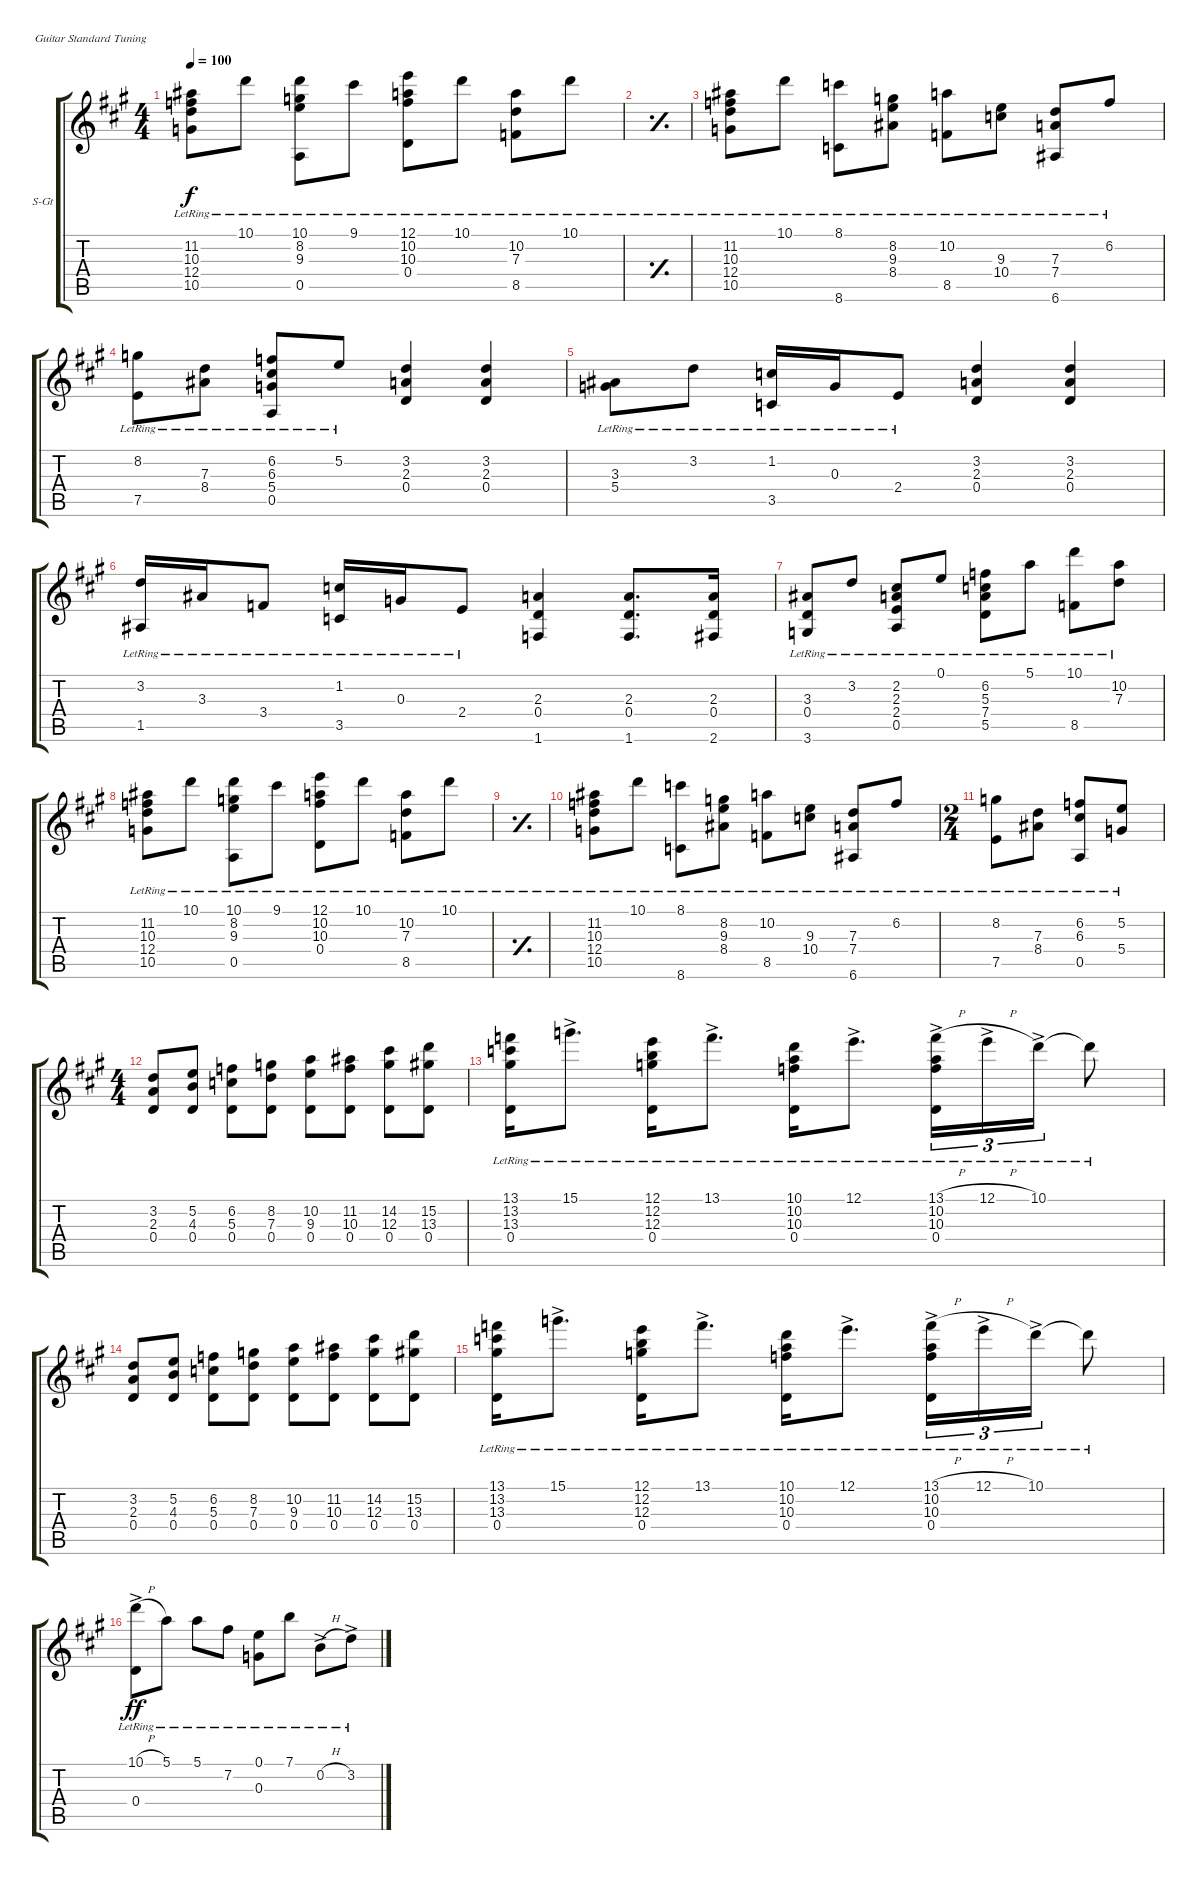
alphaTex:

\defaultSystemsLayout 4
\bracketExtendMode groupsimilarinstruments
\firstSystemTrackNameOrientation horizontal
\otherSystemsTrackNameOrientation horizontal
\track ("Steel Guitar" "S-Gt") {instrument acousticguitarsteel}
\staff {score tabs}
\tuning (E4 B3 G3 D3 A2 E2)
\ts (4 4)
\tempo 100
\clef g2
\ks a
(10.5{lr} 12.4{lr} 10.3{lr} 11.2{lr}).8{dy f} 10.1{lr}.8 (10.1{lr} 8.2{lr} 9.3{lr} 0.5{lr}).8 9.1{lr}.8 (12.1{lr} 10.2{lr} 10.3{lr} 0.4{lr}).8 10.1{lr}.8 (10.2{lr} 7.3{lr} 8.5{lr}).8 10.1{lr}.8 |
\simile simple
|
\simile none
(12.4{lr} 10.3{lr} 11.2{lr} 10.5{lr}).8 10.1{lr}.8 (8.1{lr} 8.6{lr}).8 (8.4{lr} 9.3{lr} 8.2{lr}).8 (10.2{lr} 8.5{lr}).8 (10.4{lr} 9.3{lr}).8 (7.3{lr} 7.4{lr} 6.6{lr}).8 6.2{lr}.8 |
(8.2{lr} 7.5{lr}).8 (8.4{lr} 7.3{lr}).8 (6.2{lr} 6.3{lr} 5.4{lr} 0.5{lr}).8 5.2{lr}.8 (0.4 2.3 3.2).4 (3.2 2.3 0.4).4 |
(5.4{lr} 3.3{lr}).8 3.2{lr}.8 (1.2{lr} 3.5{lr}).16 0.3{lr}.16 2.4{lr}.8 (0.4 2.3 3.2).4 (3.2 2.3 0.4).4 |
(1.5{lr} 3.2{lr}).16 3.3{lr}.16 3.4{lr}.8 (1.2{lr} 3.5{lr}).16 0.3{lr}.16 2.4{lr}.8 (1.6 0.4 2.3).4 (1.6 0.4 2.3).8{d} (2.3 0.4 2.6).16 |
(3.6 0.4{lr} 3.3{lr}).8 3.2{lr}.8 (0.5{lr} 2.4{lr} 2.3{lr} 2.2{lr}).8 0.1{lr}.8 (6.2{lr} 5.3{lr} 7.4{lr} 5.5{lr}).8 5.1{lr}.8 (10.1{lr} 8.5{lr}).8 (10.2{lr} 7.3{lr}).8 |
(10.5{lr} 12.4{lr} 10.3{lr} 11.2{lr}).8 10.1{lr}.8 (10.1{lr} 8.2{lr} 9.3{lr} 0.5{lr}).8 9.1{lr}.8 (12.1{lr} 10.2{lr} 10.3{lr} 0.4{lr}).8 10.1{lr}.8 (10.2{lr} 7.3{lr} 8.5{lr}).8 10.1{lr}.8 |
\simile simple
|
\simile none
(12.4{lr} 10.3{lr} 11.2{lr} 10.5{lr}).8 10.1{lr}.8 (8.1{lr} 8.6{lr}).8 (8.4{lr} 9.3{lr} 8.2{lr}).8 (10.2{lr} 8.5{lr}).8 (10.4{lr} 9.3{lr}).8 (7.3{lr} 7.4{lr} 6.6{lr}).8 6.2{lr}.8 |
\ts (2 4)
(7.5{lr} 8.2{lr}).8 (8.4{lr} 7.3{lr}).8 (0.5{lr} 6.3{lr} 6.2{lr}).8 (5.2{lr} 5.4).8 |
\ts (4 4)
(0.4 2.3 3.2).8 (5.2 4.3 0.4).8 (0.4 5.3 6.2).8 (0.4 7.3 8.2).8 (9.3 10.2 0.4).8 (0.4 10.3 11.2).8 (0.4 12.3 14.2).8 (15.2 13.3 0.4).8 |
(0.4{lr} 13.3{lr} 13.2{lr} 13.1{lr}).16 15.1{ac lr}.8{d} (0.4{lr} 12.3{lr} 12.2{lr} 12.1{lr}).16 13.1{ac lr}.8{d} (0.4{lr} 10.3{lr} 10.2{lr} 10.1{lr}).16 12.1{ac lr}.8{d} (0.4{lr} 10.3{lr} 10.2{lr} 13.1{h ac lr}).16{tu (3 2)} 12.1{h ac lr}.16{tu (3 2)} 10.1{ac lr}.16{tu (3 2)} 10.1{lr t}.8 |
(0.4 2.3 3.2).8 (5.2 4.3 0.4).8 (0.4 5.3 6.2).8 (0.4 7.3 8.2).8 (9.3 10.2 0.4).8 (0.4 10.3 11.2).8 (0.4 12.3 14.2).8 (15.2 13.3 0.4).8 |
(0.4{lr} 13.3{lr} 13.2{lr} 13.1{lr}).16 15.1{ac lr}.8{d} (0.4{lr} 12.3{lr} 12.2{lr} 12.1{lr}).16 13.1{ac lr}.8{d} (0.4{lr} 10.3{lr} 10.2{lr} 10.1{lr}).16 12.1{ac lr}.8{d} (0.4{lr} 10.3{lr} 10.2{lr} 13.1{h ac lr}).16{tu (3 2)} 12.1{h ac lr}.16{tu (3 2)} 10.1{ac lr}.16{tu (3 2)} 10.1{lr t}.8 |
(10.1{h ac lr} 0.4{lr}).8{dy ff} 5.1{lr}.8 5.1{lr}.8 7.2{lr}.8 (0.3{lr} 0.1{lr}).8 7.1{lr}.8 0.2{h ac lr}.8 3.2{ac lr}.8
